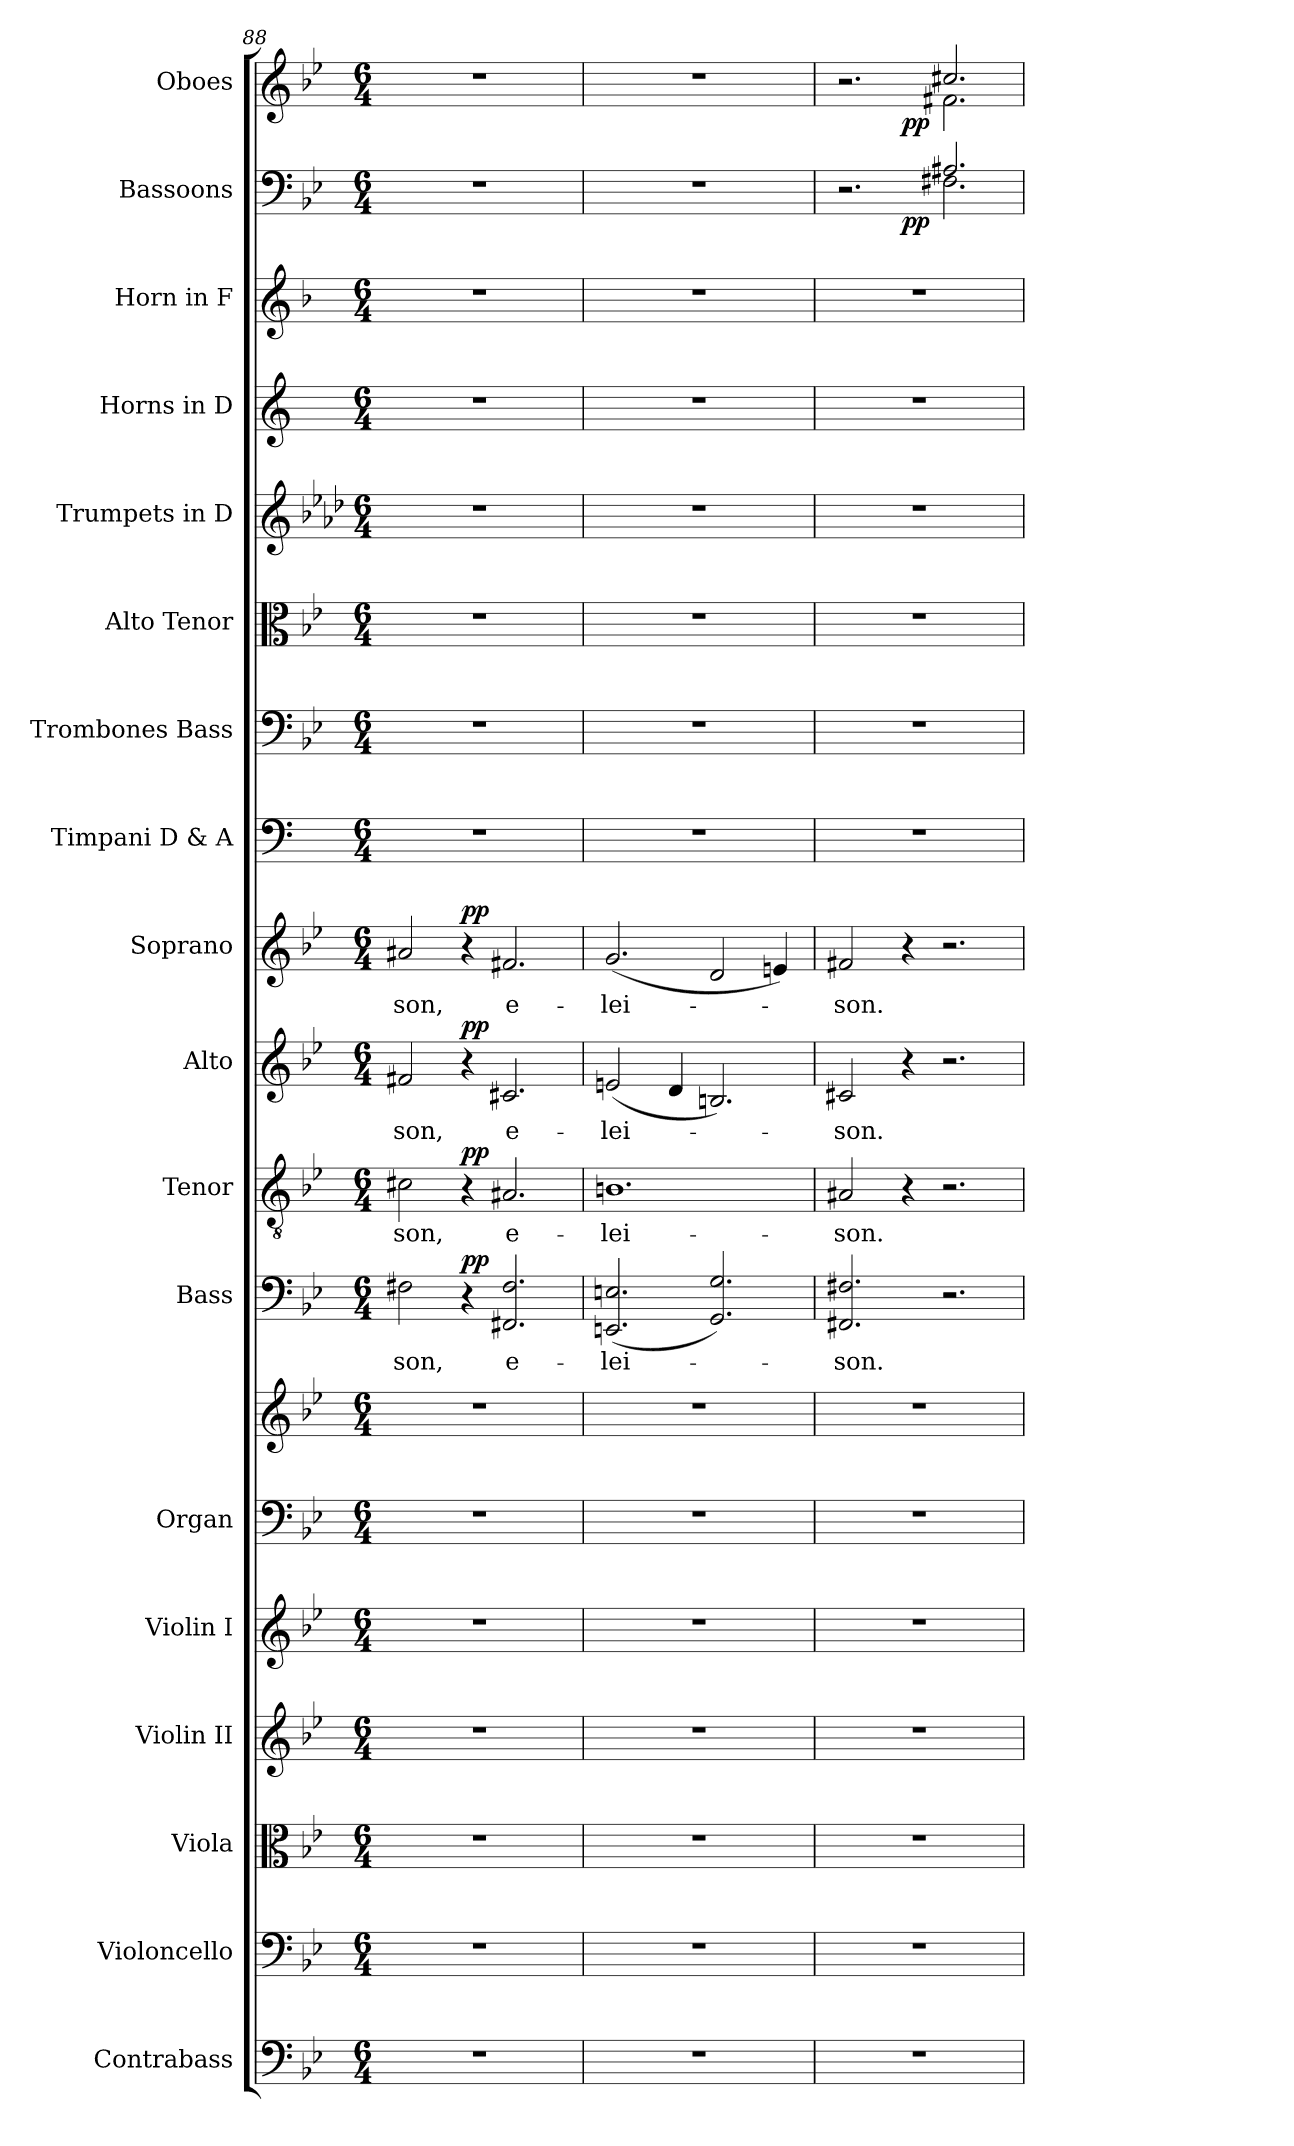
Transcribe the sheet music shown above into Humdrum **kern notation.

**kern	**kern	**kern	**kern	**kern	**kern	**kern	**kern	**text	**dynam	**kern	**text	**dynam	**kern	**text	**dynam	**kern	**text	**dynam	**kern	**kern	**kern	**kern	**kern	**kern	**kern	**dynam	**kern	**dynam
*part18	*part17	*part16	*part15	*part14	*part13	*part13	*part12	*part12	*part12	*part11	*part11	*part11	*part10	*part10	*part10	*part9	*part9	*part9	*part8	*part7	*part6	*part5	*part4	*part3	*part2	*part2	*part1	*part1
*staff19	*staff18	*staff17	*staff16	*staff15	*staff14	*staff13	*staff12	*staff12	*staff12	*staff11	*staff11	*staff11	*staff10	*staff10	*staff10	*staff9	*staff9	*staff9	*staff8	*staff7	*staff6	*staff5	*staff4	*staff3	*staff2	*staff2	*staff1	*staff1
*I"Contrabass	*I"Violoncello	*I"Viola	*I"Violin II	*I"Violin I	*I"Organ	*	*I"Bass	*	*	*I"Tenor	*	*	*I"Alto	*	*	*I"Soprano	*	*	*I"Timpani D & A	*I"Trombones  Bass	*I"Alto Tenor	*I"Trumpets in D	*I"Horns in D	*I"Horn in F	*I"Bassoons	*	*I"Oboes	*
*I'Cb.	*I'Vc.	*I'Vla.	*I'Vln. II	*I'Vln. I	*I'Org.	*	*I'B.	*	*	*I'T.	*	*	*I'A.	*	*	*I'S.	*	*	*I'Timp.	*	*	*	*	*I'Hn.	*I'Bsn.	*	*I'Ob.	*
*clefF4	*clefF4	*clefC3	*clefG2	*clefG2	*clefF4	*clefG2	*clefF4	*	*	*clefGv2	*	*	*clefG2	*	*	*clefG2	*	*	*clefF4	*clefF4	*clefC3	*clefG2	*clefG2	*clefG2	*clefF4	*	*clefG2	*
*ITrd7c12	*	*	*	*	*	*	*	*	*	*ITrd7c12	*	*	*	*	*	*	*	*	*	*	*	*ITrd-1c-2	*ITrd6c10	*ITrd4c7	*	*	*	*
*k[b-e-]	*k[b-e-]	*k[b-e-]	*k[b-e-]	*k[b-e-]	*k[b-e-]	*k[b-e-]	*k[b-e-]	*	*	*k[b-e-]	*	*	*k[b-e-]	*	*	*k[b-e-]	*	*	*k[]	*k[b-e-]	*k[b-e-]	*k[b-e-]	*k[f#c#]	*k[b-e-]	*k[b-e-]	*	*k[b-e-]	*
*B-:	*B-:	*B-:	*B-:	*B-:	*B-:	*B-:	*B-:	*	*	*B-:	*	*	*B-:	*	*	*B-:	*	*	*C:	*B-:	*B-:	*B-:	*D:	*B-:	*B-:	*	*B-:	*
*M6/4	*M6/4	*M6/4	*M6/4	*M6/4	*M6/4	*M6/4	*M6/4	*	*	*M6/4	*	*	*M6/4	*	*	*M6/4	*	*	*M6/4	*M6/4	*M6/4	*M6/4	*M6/4	*M6/4	*M6/4	*	*M6/4	*
=88	=88	=88	=88	=88	=88	=88	=88	=88	=88	=88	=88	=88	=88	=88	=88	=88	=88	=88	=88	=88	=88	=88	=88	=88	=88	=88	=88	=88
!LO:N:vis=1	!LO:N:vis=1	!LO:N:vis=1	!LO:N:vis=1	!LO:N:vis=1	!LO:N:vis=1	!LO:N:vis=1	!	!	!	!	!	!	!	!	!	!	!	!	!	!	!	!	!	!	!	!	!	!
!	!	!	!	!	!	!	!	!LO:LY:b:color=#000000	!	!	!	!	!	!	!	!	!	!	!	!	!	!	!	!	!	!	!	!
!	!	!	!	!	!	!	!	!	!	!	!LO:LY:b:color=#000000	!	!	!	!	!	!	!	!	!	!	!	!	!	!	!	!	!
!	!	!	!	!	!	!	!	!	!	!	!	!	!	!LO:LY:b:color=#000000	!	!	!	!	!	!	!	!	!	!	!	!	!	!
!	!	!	!	!	!	!	!	!	!	!	!	!	!	!	!	!	!LO:LY:b:color=#000000	!	!LO:N:vis=1	!LO:N:vis=1	!LO:N:vis=1	!LO:N:vis=1	!LO:N:vis=1	!LO:N:vis=1	!LO:N:vis=1	!	!LO:N:vis=1	!
1.r	1.r	1.r	1.r	1.r	1.r	1.r	2F#Xi\	-son,	.	2C#Xi\	-son,	.	2f#Xi/	-son,	.	2a#Xi/	-son,	.	1.r	1.r	1.r	1.r	1.r	1.r	1.r	.	1.r	.
.	.	.	.	.	.	.	4r	.	pp	4r	.	pp	4r	.	pp	4r	.	pp	.	.	.	.	.	.	.	.	.	.
!	!	!	!	!	!	!	!	!LO:LY:b:color=#000000	!	!	!	!	!	!	!	!	!	!	!	!	!	!	!	!	!	!	!	!
!	!	!	!	!	!	!	!	!	!	!	!LO:LY:b:color=#000000	!	!	!	!	!	!	!	!	!	!	!	!	!	!	!	!	!
!	!	!	!	!	!	!	!	!	!	!	!	!	!	!LO:LY:b:color=#000000	!	!	!	!	!	!	!	!	!	!	!	!	!	!
!	!	!	!	!	!	!	!	!	!	!	!	!	!	!	!	!	!LO:LY:b:color=#000000	!	!	!	!	!	!	!	!	!	!	!
.	.	.	.	.	.	.	2.FF#Xi/ 2.F#i	e-	.	2.AA#Xi/	e-	.	2.c#Xi/	e-	.	2.f#Xi/	e-	.	.	.	.	.	.	.	.	.	.	.
=89	=89	=89	=89	=89	=89	=89	=89	=89	=89	=89	=89	=89	=89	=89	=89	=89	=89	=89	=89	=89	=89	=89	=89	=89	=89	=89	=89	=89
!LO:N:vis=1	!LO:N:vis=1	!LO:N:vis=1	!LO:N:vis=1	!LO:N:vis=1	!LO:N:vis=1	!LO:N:vis=1	!	!	!	!	!	!	!	!	!	!	!	!	!	!	!	!	!	!	!	!	!	!
!	!	!	!	!	!	!	!	!LO:LY:b:color=#000000	!	!	!	!	!	!	!	!	!	!	!	!	!	!	!	!	!	!	!	!
!	!	!	!	!	!	!	!	!	!	!	!LO:LY:b:color=#000000	!	!	!	!	!	!	!	!	!	!	!	!	!	!	!	!	!
!	!	!	!	!	!	!	!	!	!	!	!	!	!	!LO:LY:b:color=#000000	!	!	!	!	!	!	!	!	!	!	!	!	!	!
!	!	!	!	!	!	!	!	!	!	!	!	!	!	!	!	!	!LO:LY:b:color=#000000	!	!LO:N:vis=1	!LO:N:vis=1	!LO:N:vis=1	!LO:N:vis=1	!LO:N:vis=1	!LO:N:vis=1	!LO:N:vis=1	!	!LO:N:vis=1	!
1.r	1.r	1.r	1.r	1.r	1.r	1.r	(2.EEni/ 2.Eni	-lei-	.	1.BBni	-lei-	.	(2eni/	-lei-	.	(2.gi/	-lei-	.	1.r	1.r	1.r	1.r	1.r	1.r	1.r	.	1.r	.
.	.	.	.	.	.	.	.	.	.	.	.	.	4di/	.	.	.	.	.	.	.	.	.	.	.	.	.	.	.
.	.	.	.	.	.	.	2.GGi/ 2.Gi)	.	.	.	.	.	2.Bni/)	.	.	2di/	.	.	.	.	.	.	.	.	.	.	.	.
.	.	.	.	.	.	.	.	.	.	.	.	.	.	.	.	4eni/)	.	.	.	.	.	.	.	.	.	.	.	.
!!LO:PB:g=z
=90	=90	=90	=90	=90	=90	=90	=90	=90	=90	=90	=90	=90	=90	=90	=90	=90	=90	=90	=90	=90	=90	=90	=90	=90	=90	=90	=90	=90
!LO:N:vis=1	!LO:N:vis=1	!LO:N:vis=1	!LO:N:vis=1	!LO:N:vis=1	!LO:N:vis=1	!LO:N:vis=1	!	!	!	!	!	!	!	!	!	!	!	!	!	!	!	!	!	!	!	!	!	!
!	!	!	!	!	!	!	!	!LO:LY:b:color=#000000	!	!	!	!	!	!	!	!	!	!	!	!	!	!	!	!	!	!	!	!
!	!	!	!	!	!	!	!	!	!	!	!LO:LY:b:color=#000000	!	!	!	!	!	!	!	!	!	!	!	!	!	!	!	!	!
!	!	!	!	!	!	!	!	!	!	!	!	!	!	!LO:LY:b:color=#000000	!	!	!	!	!	!	!	!	!	!	!	!	!	!
!	!	!	!	!	!	!	!	!	!	!	!	!	!	!	!	!	!LO:LY:b:color=#000000	!	!LO:N:vis=1	!LO:N:vis=1	!LO:N:vis=1	!LO:N:vis=1	!LO:N:vis=1	!LO:N:vis=1	!	!	!	!
*	*	*	*	*	*	*	*	*	*	*	*	*	*	*	*	*	*	*	*	*	*	*	*	*	*^	*	*^	*
*	*	*	*	*	*	*	*	*	*	*	*	*	*	*	*	*	*	*	*	*	*	*	*	*	*	*^	*	*	*^	*
1.r	1.r	1.r	1.r	1.r	1.r	1.r	2.FF#Xi/ 2.F#Xi	-son.	.	2AA#Xi/	-son.	.	2c#Xi/	-son.	.	2f#Xi/	-son.	.	1.r	1.r	1.r	1.r	1.r	1.r	2.r	2.ryy	2ryy	.	2.r	2.ryy	2ryy	.
.	.	.	.	.	.	.	.	.	.	4r	.	.	4r	.	.	4r	.	.	.	.	.	.	.	.	.	.	1ryy	pp	.	.	1ryy	pp
.	.	.	.	.	.	.	2.r	.	.	2.r	.	.	2.r	.	.	2.r	.	.	.	.	.	.	.	.	2.A#Xi/	2.F#Xi\	.	.	2.cc#Xi/	2.f#Xi\	.	.
*	*	*	*	*	*	*	*	*	*	*	*	*	*	*	*	*	*	*	*	*	*	*	*	*	*v	*v	*v	*	*	*	*	*
*	*	*	*	*	*	*	*	*	*	*	*	*	*	*	*	*	*	*	*	*	*	*	*	*	*	*	*v	*v	*v	*
=	=	=	=	=	=	=	=	=	=	=	=	=	=	=	=	=	=	=	=	=	=	=	=	=	=	=	=	=
*-	*-	*-	*-	*-	*-	*-	*-	*-	*-	*-	*-	*-	*-	*-	*-	*-	*-	*-	*-	*-	*-	*-	*-	*-	*-	*-	*-	*-
